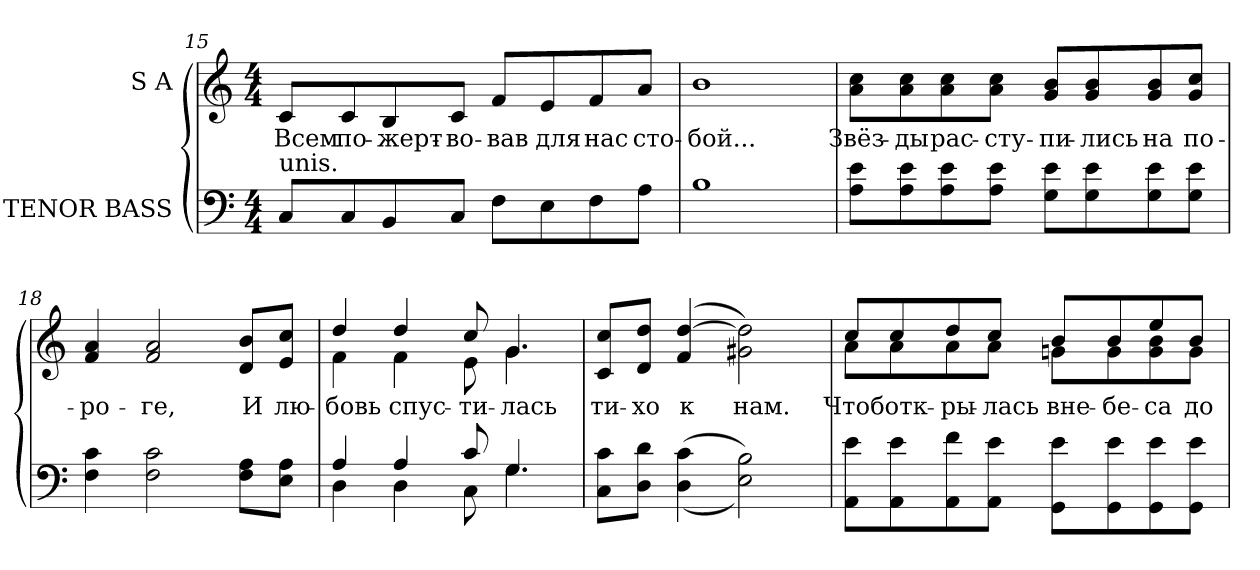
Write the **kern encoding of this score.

**kern	**kern	**text
*part2	*part1	*part1
*staff2	*staff1	*staff1
*I"TENOR BASS	*I"S A	*
*clefF4	*clefG2	*
*k[]	*k[]	*
*C:	*C:	*
*M4/4	*M4/4	*
=15	=15	=15
!LO:TX:a:t=unis.	!	!
!	!	!LO:LY:b:color=#000000
8Ci/L	8ci/L	Всем
!	!	!LO:LY:b:color=#000000
8Ci/	8ci/	по-
!	!	!LO:LY:b:color=#000000
8BBi/	8Bi/	-жерт-
!	!	!LO:LY:b:color=#000000
8Ci/J	8ci/J	-во-
!	!	!LO:LY:b:color=#000000
8Fi\L	8fi/L	-вав
!	!	!LO:LY:b:color=#000000
8Ei\	8ei/	для
!	!	!LO:LY:b:color=#000000
8Fi\	8fi/	нас
!	!	!LO:LY:b:color=#000000
8Ai\J	8ai/J	сто-
=16	=16	=16
!	!	!LO:LY:b:color=#000000
1Bi	1bi	-бой...
!!LO:PB:g=z
=17	=17	=17
!	!	!LO:LY:b:color=#000000
8Ai\ 8eiL	8ai\ 8cciL	Звёз-
!	!	!LO:LY:b:color=#000000
8Ai\ 8ei	8ai\ 8cci	-ды
!	!	!LO:LY:b:color=#000000
8Ai\ 8ei	8ai\ 8cci	рас-
!	!	!LO:LY:b:color=#000000
8Ai\ 8eiJ	8ai\ 8cciJ	-сту-
!	!	!LO:LY:b:color=#000000
8Gi\ 8eiL	8gi/ 8biL	-пи-
!	!	!LO:LY:b:color=#000000
8Gi\ 8ei	8gi/ 8bi	-лись
!	!	!LO:LY:b:color=#000000
8Gi\ 8ei	8gi/ 8bi	на
!	!	!LO:LY:b:color=#000000
8Gi\ 8eiJ	8gi/ 8cciJ	по-
=18	=18	=18
!	!	!LO:LY:b:color=#000000
4Fi\ 4ci	4fi/ 4ai	-ро-
!	!	!LO:LY:b:color=#000000
2Fi\ 2ci	2fi/ 2ai	-ге,
!	!	!LO:LY:b:color=#000000
8Fi\ 8AiL	8di/ 8biL	И
!	!	!LO:LY:b:color=#000000
8Ei\ 8AiJ	8ei/ 8cciJ	лю-
=19	=19	=19
*^	*^	*
!	!	!	!	!LO:LY:b:color=#000000
4Ai/	4Di\	4ddi/	4fi\	-бовь
!	!	!	!	!LO:LY:b:color=#000000
4Ai/	4Di\	4ddi/	4fi\	спус-
!	!	!	!	!LO:LY:b:color=#000000
8ci/	8Ci\	8cci/	8ei\	-ти-
!	!	!	!	!LO:LY:b:color=#000000
4.Gi/	4.Gi\	4.gi/	4.gi\	-лась
*v	*v	*	*	*
*	*v	*v	*
=20	=20	=20
*^	*^	*
!	!	!	!	!LO:LY:b:color=#000000
*v	*v	*	*	*
*	*v	*v	*
8Ci\ 8ciL	8ci/ 8cciL	ти-
!	!	!LO:LY:b:color=#000000
8Di\ 8diJ	8di/ 8ddiJ	-хо
!	!	!LO:LY:b:color=#000000
((4Di\ 4ci	(4fi/ [>4ddi	к
!	!	!LO:LY:b:color=#000000
2Ei\ 2Bi))	2g#Xi\ 2ddi])	нам.
!!LO:LB:g=z
=21	=21	=21
*	*^	*
!	!	!	!LO:LY:b:color=#000000
8AAi\ 8eiL	8cci/L	8ai\L	Чтоб
!	!	!	!LO:LY:b:color=#000000
8AAi\ 8ei	8cci/	8ai\	отк-
!	!	!	!LO:LY:b:color=#000000
8AAi\ 8fi	8ddi/	8ai\	-ры-
!	!	!	!LO:LY:b:color=#000000
8AAi\ 8eiJ	8cci/J	8ai\J	-лась
!	!	!	!LO:LY:b:color=#000000
8GGi\ 8eiL	8bi/L	8gni\L	вне-
!	!	!	!LO:LY:b:color=#000000
8GGi\ 8ei	8bi/	8gi\	-бе-
!	!	!	!LO:LY:b:color=#000000
8GGi\ 8ei	8eei/	8gi\ 8bi	-са
!	!	!	!LO:LY:b:color=#000000
8GGi\ 8eiJ	8bi/J	8gi\J	до-
*	*v	*v	*
=	=	=
*-	*-	*-
